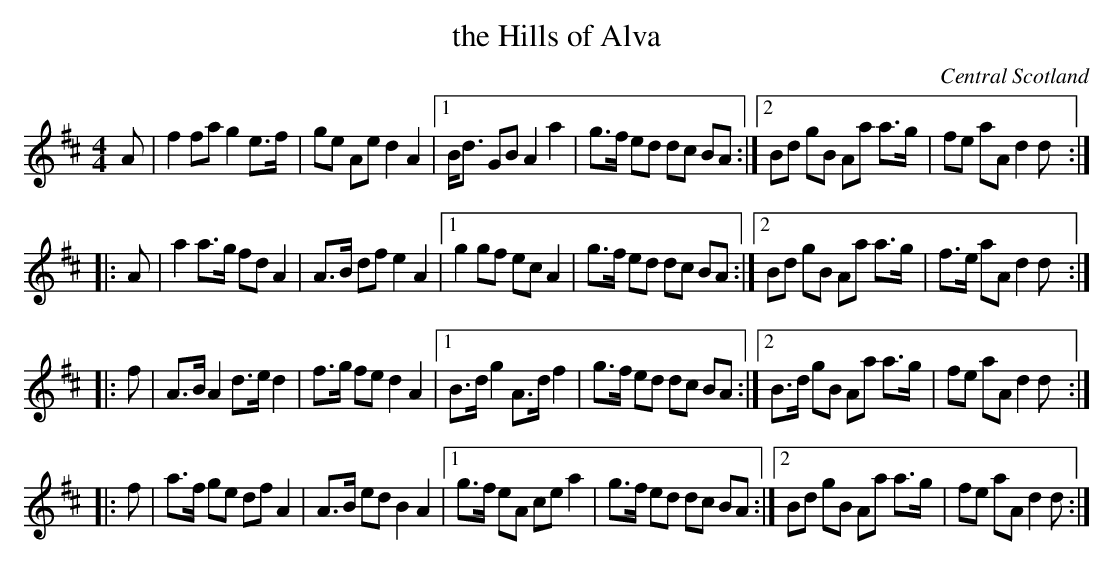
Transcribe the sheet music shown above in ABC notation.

X:1
T: the Hills of Alva
O: Central Scotland
M: 4/4
L: 1/8
K: D
A \
| f2 fa g2 e>f | ge Ae d2 A2 |1 B<d GB A2 a2 | g>f ed dc BA \
                            :|2 Bd gB Aa a>g | fe aA d2 d :|
|: A \
| a2 a>g fd A2 | A>B df e2 A2 |1 g2 gf ec A2 | g>f ed dc BA \
                             :|2 Bd gB Aa a>g | f>e aA d2 d :|
|: f \
| A>B A2 d>e d2 | f>g fe d2 A2 |1 B>d g2 A>d f2 | g>f ed dc BA \
                              :|2 B>d gB Aa a>g | fe aA d2 d :|
|: f \
| a>f ge df A2 | A>B ed B2 A2 |1 g>f eA ce a2 | g>f ed dc BA \
                             :|2 Bd gB Aa a>g | fe aA d2 d :|
